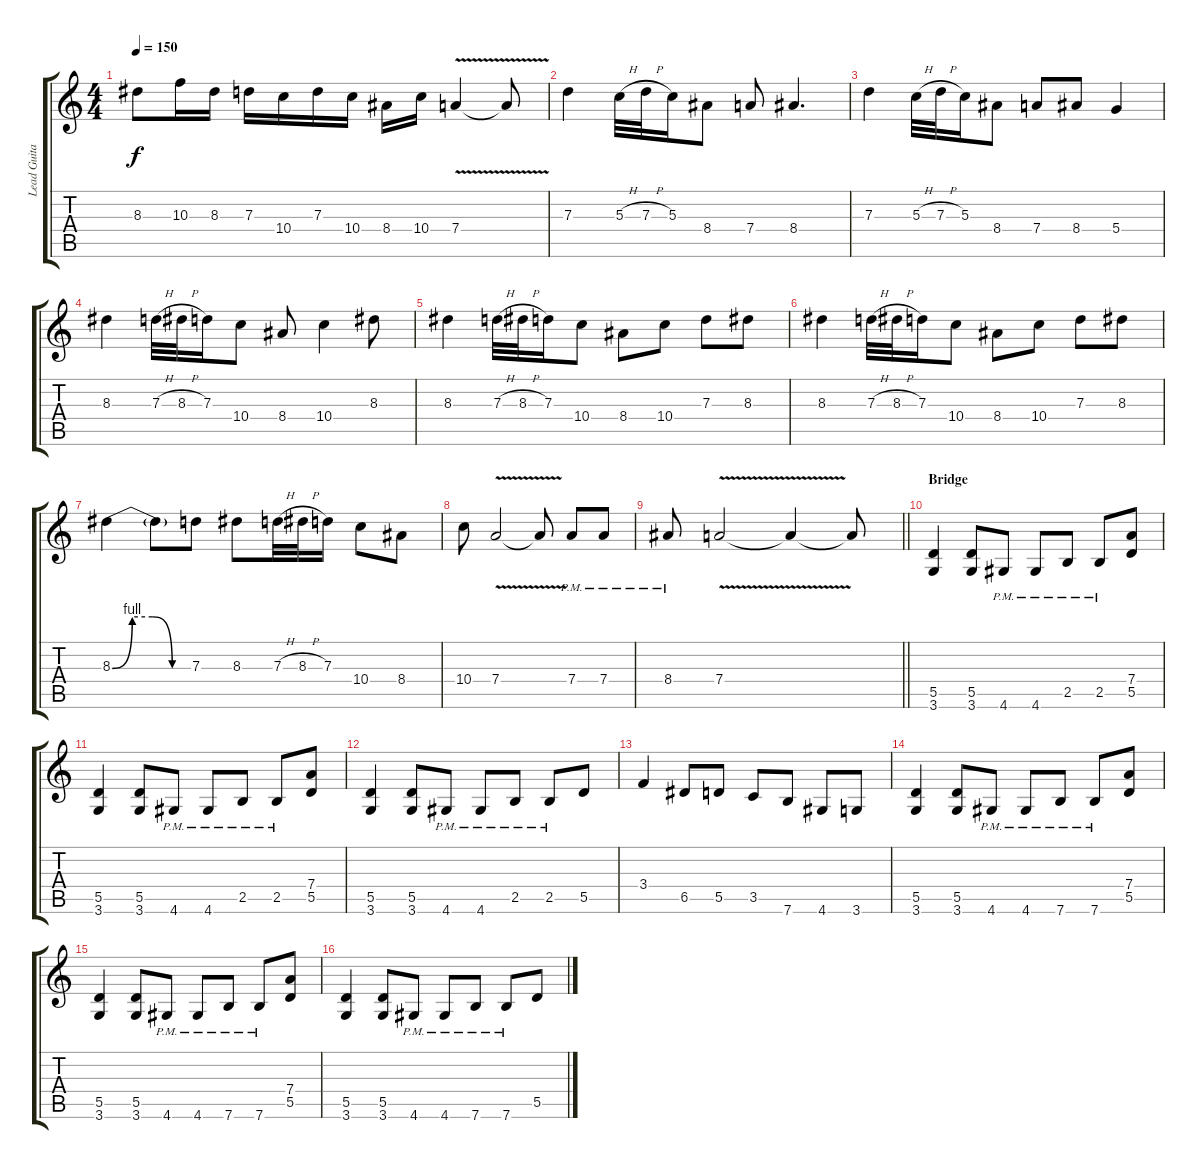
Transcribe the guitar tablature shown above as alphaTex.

\track ("Lead Guitar " "Lead Guita") {instrument distortionguitar}
\staff {score tabs}
\tuning (E4 B3 G3 D3 A2 E2) {hide}
\ts (4 4)
\tempo 150
\clef g2
\ks c
8.3.8{dy f} 10.3.16 8.3.16 7.3.16 10.4.16 7.3.16 10.4.16 8.4.16 10.4.16 7.4{v}.4 7.4{t}.8 |
7.3.4 5.3{h}.32 7.3{h}.32 5.3.16 8.4.8 7.4.8 8.4.4{d} |
7.3.4 5.3{h}.32 7.3{h}.32 5.3.16 8.4.8 7.4.8 8.4.8 5.4.4 |
8.3.4 7.3{h}.32 8.3{h}.32 7.3.16 10.4.8 8.4.8 10.4.4 8.3.8 |
8.3.4 7.3{h}.32 8.3{h}.32 7.3.16 10.4.8 8.4.8 10.4.8 7.3.8 8.3.8 |
8.3.4 7.3{h}.32 8.3{h}.32 7.3.16 10.4.8 8.4.8 10.4.8 7.3.8 8.3.8 |
8.3{be (custom 0 0 15 4 30 4 45 0 60 0)}.4 8.3{t}.8 7.3.8 8.3.8 7.3{h}.32 8.3{h}.32 7.3.16 10.4.8 8.4.8 |
10.4.8 7.4{v}.2 7.4{t}.8 7.4{pm}.8 7.4{pm}.8 |
\barLineRight lightlight
8.4{pm}.8 7.4{v}.2 7.4{t}.4 7.4{t}.8 |
\section ("" "Bridge")
(5.5 3.6).4 (5.5 3.6).8 4.6{pm}.8 4.6{pm}.8 2.5{pm}.8 2.5{pm}.8 (7.4 5.5).8 |
(5.5 3.6).4 (5.5 3.6).8 4.6{pm}.8 4.6{pm}.8 2.5{pm}.8 2.5{pm}.8 (7.4 5.5).8 |
(5.5 3.6).4 (5.5 3.6).8 4.6{pm}.8 4.6{pm}.8 2.5{pm}.8 2.5{pm}.8 5.5.8 |
3.4.4 6.5.8 5.5.8 3.5.8 7.6.8 4.6.8 3.6.8 |
(5.5 3.6).4 (5.5 3.6).8 4.6{pm}.8 4.6{pm}.8 7.6{pm}.8 7.6{pm}.8 (7.4 5.5).8 |
(5.5 3.6).4 (5.5 3.6).8 4.6{pm}.8 4.6{pm}.8 7.6{pm}.8 7.6{pm}.8 (7.4 5.5).8 |
(5.5 3.6).4 (5.5 3.6).8 4.6{pm}.8 4.6{pm}.8 7.6{pm}.8 7.6{pm}.8 5.5.8
